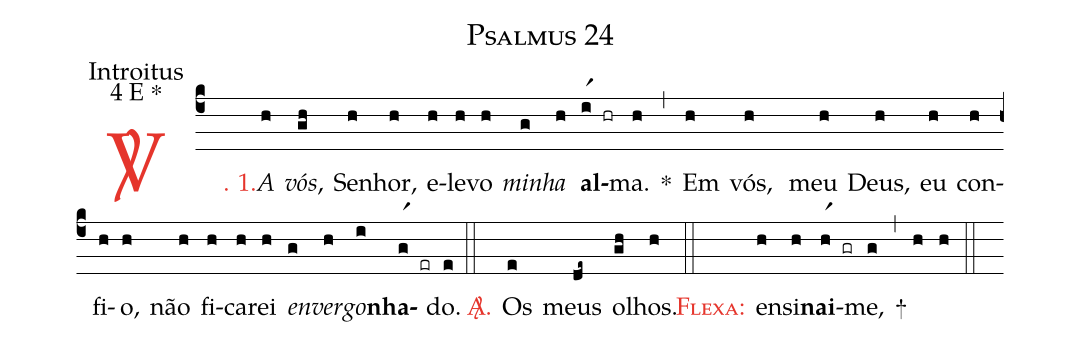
name: Psalmus 24;
office-part: Introitus;
mode: 4;
mode-differentia: E \GreStar;
%%
(c4)

<c><sp>V/</sp>. 1.</c>() <i>A</i>(h) <i>vós</i>,(gh) Se(h)nhor,(h) e(h)le(h)vo(h) <i>mi</i>(g)<i>nha</i>(h) <b>al</b>(ir1 hr)ma.(h) *(,) Em(h) vós, (h) meu(h) Deus,(h) eu(h) con(h)fi(h)o,(h) não(h) fi(h)ca(h)rei(h) <i>en</i>(g)<i>ver</i>(h)<i>go</i>(i)<b>nha</b>(gr1 er)do.(e)

(::)

<nlba><c><sp>A/</sp>.</c>() Os</nlba>(e) meus(de~) o(gh)lhos.(h)

(::)

<nlba><c><sc>Flexa</sc>:</c>() en</nlba>(h)si(h)<b>nai</b>-(hr1 gr)me,(g) +(,) (h) (h)

(::)
